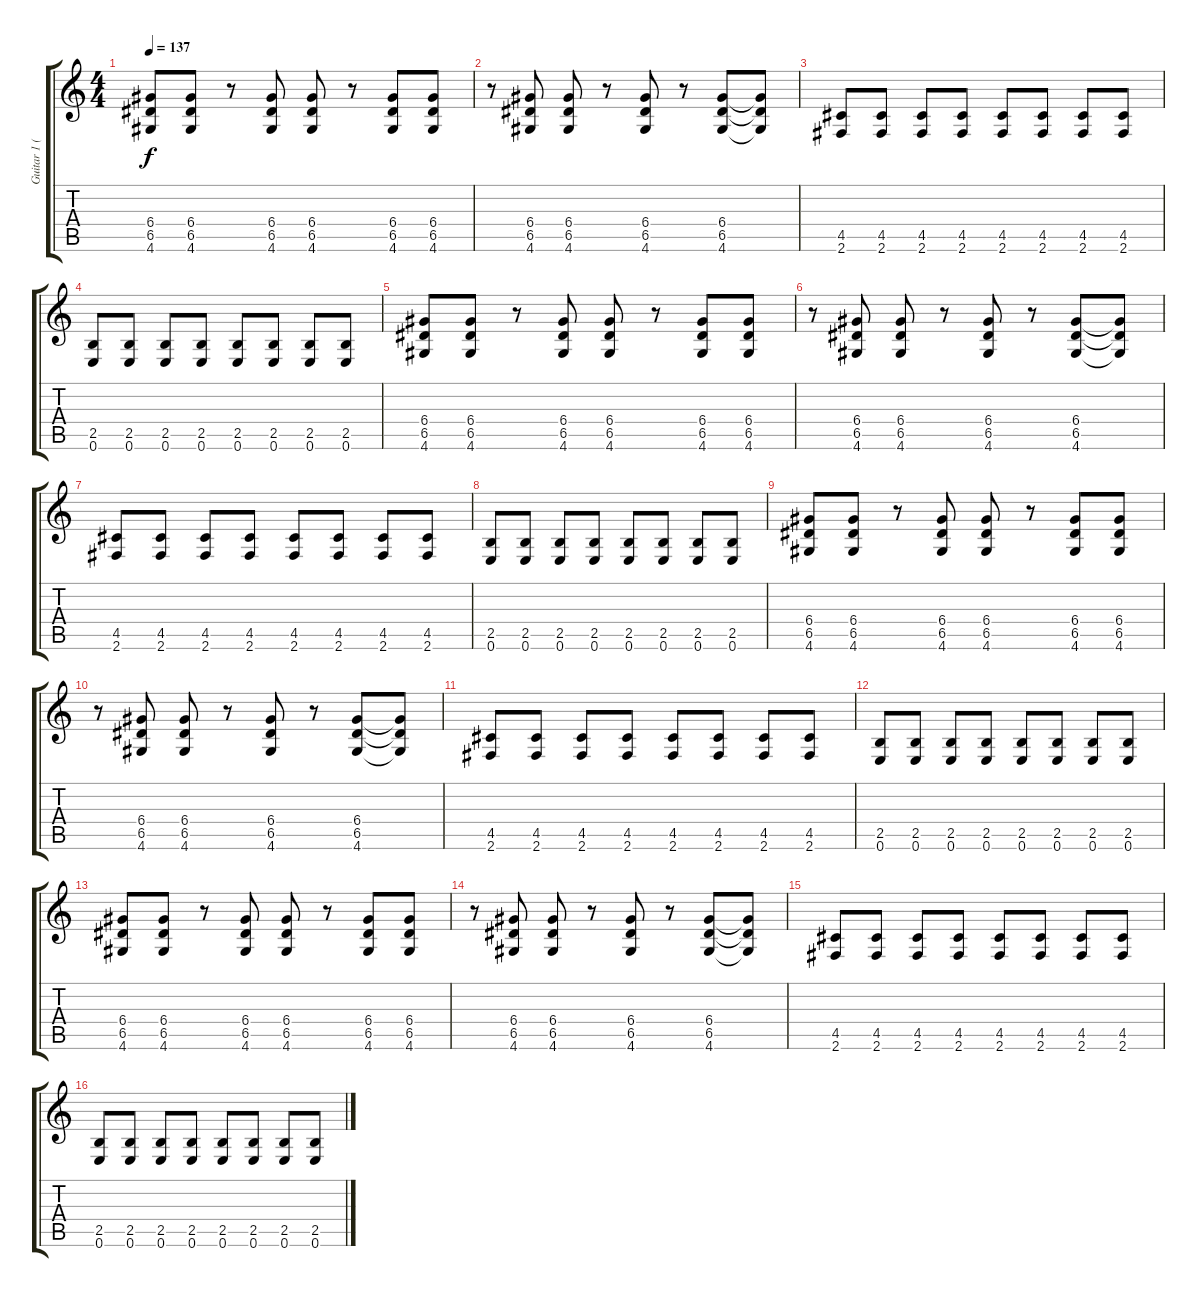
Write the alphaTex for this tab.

\track ("Guitar 1 (Rhythm)" "Guitar 1 (") {instrument overdrivenguitar}
\staff {score tabs}
\tuning (E4 B3 G3 D3 A2 E2) {hide}
\ts (4 4)
\tempo 137
\clef g2
\ks c
(6.4 6.5 4.6).8{dy f} (6.4 6.5 4.6).8 r.8 (6.4 6.5 4.6).8 (6.4 6.5 4.6).8 r.8 (6.4 6.5 4.6).8 (6.4 6.5 4.6).8 |
r.8 (6.4 6.5 4.6).8 (6.4 6.5 4.6).8 r.8 (6.4 6.5 4.6).8 r.8 (6.4 6.5 4.6).8 (6.4{t} 6.5{t} 4.6{t}).8 |
(4.5 2.6).8 (4.5 2.6).8 (4.5 2.6).8 (4.5 2.6).8 (4.5 2.6).8 (4.5 2.6).8 (4.5 2.6).8 (4.5 2.6).8 |
(2.5 0.6).8 (2.5 0.6).8 (2.5 0.6).8 (2.5 0.6).8 (2.5 0.6).8 (2.5 0.6).8 (2.5 0.6).8 (2.5 0.6).8 |
(6.4 6.5 4.6).8 (6.4 6.5 4.6).8 r.8 (6.4 6.5 4.6).8 (6.4 6.5 4.6).8 r.8 (6.4 6.5 4.6).8 (6.4 6.5 4.6).8 |
r.8 (6.4 6.5 4.6).8 (6.4 6.5 4.6).8 r.8 (6.4 6.5 4.6).8 r.8 (6.4 6.5 4.6).8 (6.4{t} 6.5{t} 4.6{t}).8 |
(4.5 2.6).8 (4.5 2.6).8 (4.5 2.6).8 (4.5 2.6).8 (4.5 2.6).8 (4.5 2.6).8 (4.5 2.6).8 (4.5 2.6).8 |
(2.5 0.6).8 (2.5 0.6).8 (2.5 0.6).8 (2.5 0.6).8 (2.5 0.6).8 (2.5 0.6).8 (2.5 0.6).8 (2.5 0.6).8 |
(6.4 6.5 4.6).8 (6.4 6.5 4.6).8 r.8 (6.4 6.5 4.6).8 (6.4 6.5 4.6).8 r.8 (6.4 6.5 4.6).8 (6.4 6.5 4.6).8 |
r.8 (6.4 6.5 4.6).8 (6.4 6.5 4.6).8 r.8 (6.4 6.5 4.6).8 r.8 (6.4 6.5 4.6).8 (6.4{t} 6.5{t} 4.6{t}).8 |
(4.5 2.6).8 (4.5 2.6).8 (4.5 2.6).8 (4.5 2.6).8 (4.5 2.6).8 (4.5 2.6).8 (4.5 2.6).8 (4.5 2.6).8 |
(2.5 0.6).8 (2.5 0.6).8 (2.5 0.6).8 (2.5 0.6).8 (2.5 0.6).8 (2.5 0.6).8 (2.5 0.6).8 (2.5 0.6).8 |
(6.4 6.5 4.6).8 (6.4 6.5 4.6).8 r.8 (6.4 6.5 4.6).8 (6.4 6.5 4.6).8 r.8 (6.4 6.5 4.6).8 (6.4 6.5 4.6).8 |
r.8 (6.4 6.5 4.6).8 (6.4 6.5 4.6).8 r.8 (6.4 6.5 4.6).8 r.8 (6.4 6.5 4.6).8 (6.4{t} 6.5{t} 4.6{t}).8 |
(4.5 2.6).8 (4.5 2.6).8 (4.5 2.6).8 (4.5 2.6).8 (4.5 2.6).8 (4.5 2.6).8 (4.5 2.6).8 (4.5 2.6).8 |
(2.5 0.6).8 (2.5 0.6).8 (2.5 0.6).8 (2.5 0.6).8 (2.5 0.6).8 (2.5 0.6).8 (2.5 0.6).8 (2.5 0.6).8
